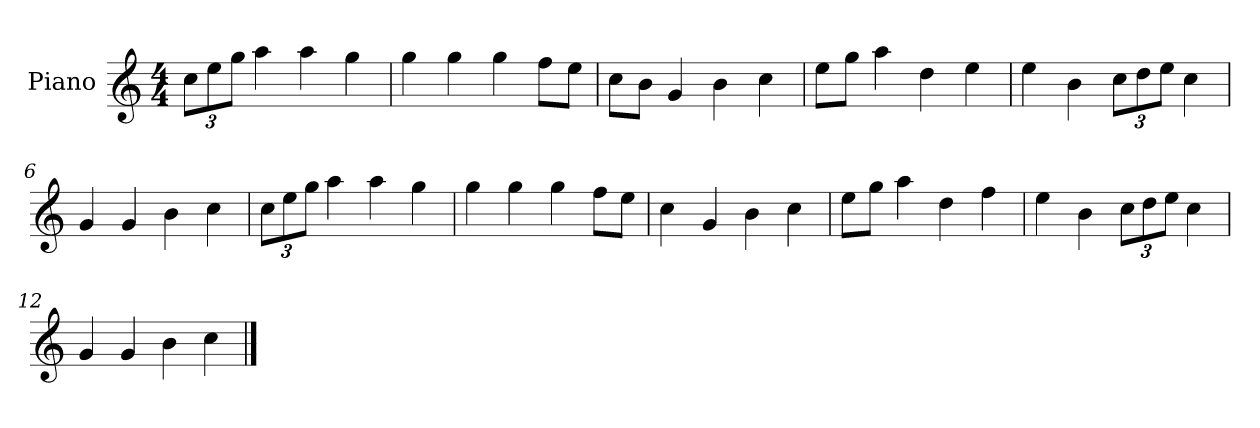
**kern
*part1
*staff1
*I"Piano
*I'P-no
*clefG2
*k[]
*M4/4
*MM90
*Xbrackettup
=1
12cc\L
12ee\
12gg\J
4aa\
4aa\
4gg\
=2
4gg\
4gg\
4gg\
8ff\L
8ee\J
=3
8cc\L
8b\J
4g/
4b\
4cc\
=4
8ee\L
8gg\J
4aa\
4dd\
4ee\
=5
4ee\
4b\
12cc\L
12dd\
12ee\J
4cc\
=6
4g/
4g/
4b\
4cc\
!!LO:LB:g=z
=7
12cc\L
12ee\
12gg\J
4aa\
4aa\
4gg\
=8
4gg\
4gg\
4gg\
8ff\L
8ee\J
=9
4cc\
4g/
4b\
4cc\
=10
8ee\L
8gg\J
4aa\
4dd\
4ff\
=11
4ee\
4b\
12cc\L
12dd\
12ee\J
4cc\
=12
4g/
4g/
4b\
4cc\
==
*-
